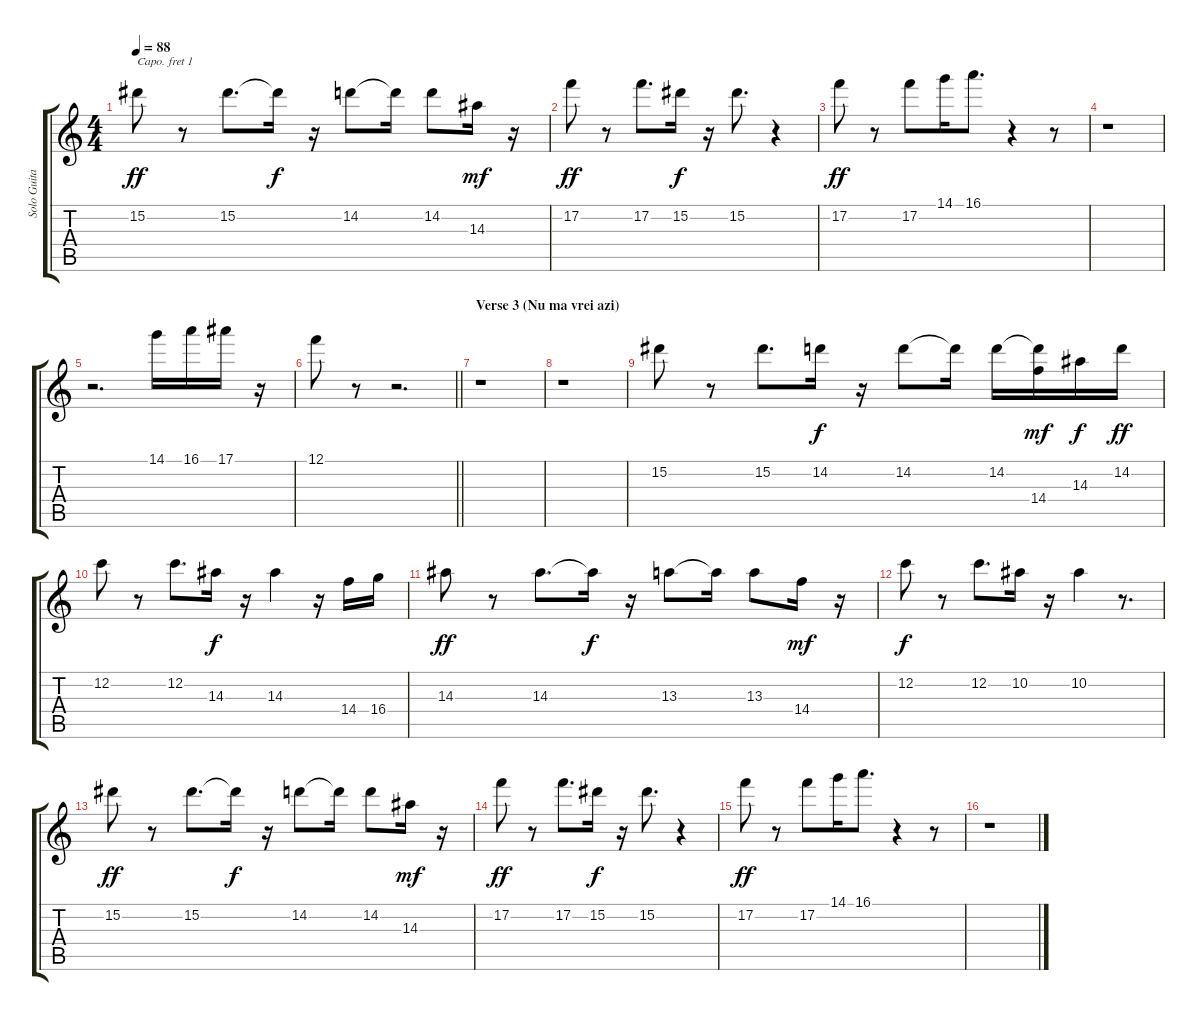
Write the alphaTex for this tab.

\track ("Solo Guitar" "Solo Guita") {instrument electricguitarclean}
\staff {score tabs}
\capo 1
\tuning (E4 B3 G3 D3 A2 E2) {hide}
\ts (4 4)
\tempo 88
\clef g2
\ks c
15.2.8{dy ff} r.8 15.2.8{d} 15.2{t}.16{dy f} r.16 14.2.8 14.2{t}.16 14.2.8 14.3.16{dy mf} r.16 |
17.2.8{dy ff} r.8 17.2.8{d} 15.2.16{dy f} r.16 15.2.8{d} r.4 |
17.2.8{dy ff} r.8 17.2.8 14.1.16 16.1.8{d} r.4 r.8 |
r.1 |
r.2{d} 14.1.16 16.1.16 17.1.16 r.16 |
\barLineRight lightlight
12.1.8 r.8 r.2{d} |
\section ("" "Verse 3 (Nu ma vrei azi)")
r.1 |
r.1 |
15.2.8 r.8 15.2.8{d} 14.2.16{dy f} r.16 14.2.8 14.2{t}.16 14.2.16 (14.2{t} 14.4).16{dy mf} 14.3.16{dy f} 14.2.16{dy ff} |
12.2.8 r.8 12.2.8{d} 14.3.16{dy f} r.16 14.3.4 r.16 14.4.16 16.4.16 |
14.3.8{dy ff} r.8 14.3.8{d} 14.3{t}.16{dy f} r.16 13.3.8 13.3{t}.16 13.3.8 14.4.16{dy mf} r.16 |
12.2.8{dy f} r.8 12.2.8{d} 10.2.16 r.16 10.2.4 r.8{d} |
15.2.8{dy ff} r.8 15.2.8{d} 15.2{t}.16{dy f} r.16 14.2.8 14.2{t}.16 14.2.8 14.3.16{dy mf} r.16 |
17.2.8{dy ff} r.8 17.2.8{d} 15.2.16{dy f} r.16 15.2.8{d} r.4 |
17.2.8{dy ff} r.8 17.2.8 14.1.16 16.1.8{d} r.4 r.8 |
r.1
